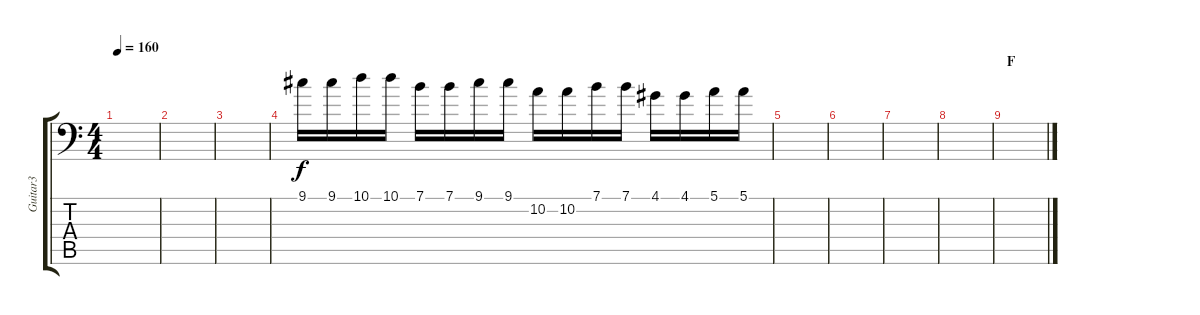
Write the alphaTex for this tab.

\track ("Guitar3" "Guitar3") {instrument distortionguitar}
\staff {score tabs}
\tuning (E3 B2 G2 D2 A1 D1) {hide}
\ts (4 4)
\tempo 160
\clef f4
\ks c
|
|
|
9.1.16 9.1.16 10.1.16 10.1.16 7.1.16 7.1.16 9.1.16 9.1.16 10.2.16 10.2.16 7.1.16 7.1.16 4.1.16 4.1.16 5.1.16 5.1.16 |
|
|
|
|
\section ("" "F")
